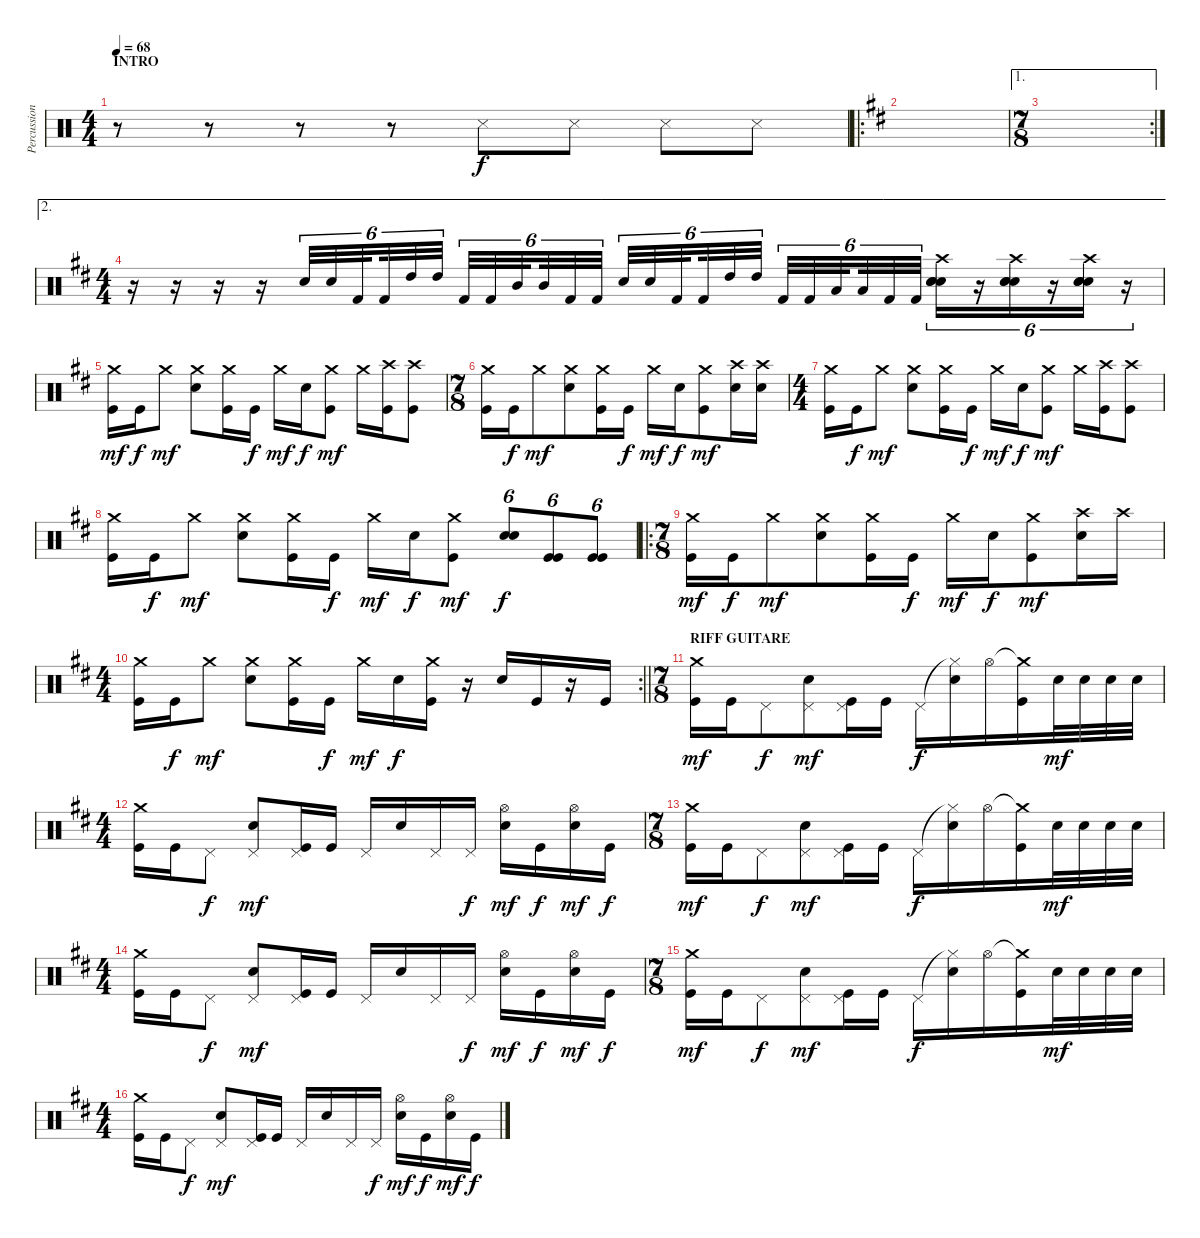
\track ("Percussions" "Percussion") {instrument percussion}
\staff {score}
\articulation defaults
\ts (4 4)
\section ("" "INTRO")
\tempo 68
\clef neutral
\ks c
r.8{dy f} r.8 r.8 r.8 "Metronome (hit)".8 "Metronome (hit)".8 "Metronome (hit)".8 "Metronome (hit)".8 |
\ro
\ks d
|
\ae 1
\rc 2
\ts (7 8)
|
\ae 2
\ts (4 4)
r.16 r.16 r.16 r.16 "Electric Snare (hit)".32{tu (6 4)} "Electric Snare (hit)".32{tu (6 4)} "Kick (hit) 2".32{tu (6 4) beam splitsecondary} "Kick (hit) 2".32{tu (6 4)} "High Tom (hit)".32{tu (6 4)} "High Tom (hit)".32{tu (6 4) beam splitsecondary} "Kick (hit) 2".32{tu (6 4)} "Kick (hit) 2".32{tu (6 4)} "Mid Tom (hit)".32{tu (6 4) beam splitsecondary} "Mid Tom (hit)".32{tu (6 4)} "Kick (hit) 2".32{tu (6 4)} "Kick (hit) 2".32{tu (6 4)} "Electric Snare (hit)".32{tu (6 4)} "Electric Snare (hit)".32{tu (6 4)} "Kick (hit) 2".32{tu (6 4) beam splitsecondary} "Kick (hit) 2".32{tu (6 4)} "High Tom (hit)".32{tu (6 4)} "High Tom (hit)".32{tu (6 4) beam splitsecondary} "Kick (hit) 2".32{tu (6 4)} "Kick (hit) 2".32{tu (6 4)} "Low Tom (hit)".32{tu (6 4) beam splitsecondary} "Low Tom (hit)".32{tu (6 4)} "Kick (hit) 2".32{tu (6 4)} "Kick (hit) 2".32{tu (6 4)} ("Crash high (hit)" "Electric Snare (hit)" "Electric Snare (hit)" "Electric Snare (hit)").16{tu (6 4)} r.16{tu (6 4)} ("Crash high (hit)" "Electric Snare (hit)" "Electric Snare (hit)" "Electric Snare (hit)").16{tu (6 4)} r.16{tu (6 4)} ("Crash high (hit)" "Electric Snare (hit)" "Electric Snare (hit)" "Electric Snare (hit)").16{tu (6 4)} r.16{tu (6 4)} |
("Crash medium (hit)" "Kick (hit)").16{dy mf} "Kick (hit)".16{dy f} "Crash medium (hit)".8{dy mf} ("Crash medium (hit)" "Electric Snare (hit)").8 ("Crash medium (hit)" "Kick (hit)").16 "Kick (hit)".16{dy f} "Crash medium (hit)".16{dy mf} "Electric Snare (hit)".16{dy f} ("Crash medium (hit)" "Kick (hit)").8{dy mf} "Crash medium (hit)".16 ("Crash high (hit)" "Kick (hit)").16 ("Crash high (hit)" "Kick (hit)").8 |
\ts (7 8)
("Crash medium (hit)" "Kick (hit)").16 "Kick (hit)".16{dy f} "Crash medium (hit)".8{dy mf} ("Crash medium (hit)" "Electric Snare (hit)").8 ("Crash medium (hit)" "Kick (hit)").16 "Kick (hit)".16{dy f} "Crash medium (hit)".16{dy mf} "Electric Snare (hit)".16{dy f} ("Crash medium (hit)" "Kick (hit)").8{dy mf} ("Crash high (hit)" "Electric Snare (hit)").16 ("Crash high (hit)" "Electric Snare (hit)").16 |
\ts (4 4)
("Crash medium (hit)" "Kick (hit)").16 "Kick (hit)".16{dy f} "Crash medium (hit)".8{dy mf} ("Crash medium (hit)" "Electric Snare (hit)").8 ("Crash medium (hit)" "Kick (hit)").16 "Kick (hit)".16{dy f} "Crash medium (hit)".16{dy mf} "Electric Snare (hit)".16{dy f} ("Crash medium (hit)" "Kick (hit)").8{dy mf} "Crash medium (hit)".16 ("Crash high (hit)" "Kick (hit)").16 ("Crash high (hit)" "Kick (hit)").8 |
("Crash medium (hit)" "Kick (hit)").16 "Kick (hit)".16{dy f} "Crash medium (hit)".8{dy mf} ("Crash medium (hit)" "Electric Snare (hit)").8 ("Crash medium (hit)" "Kick (hit)").16 "Kick (hit)".16{dy f} "Crash medium (hit)".16{dy mf} "Electric Snare (hit)".16{dy f} ("Crash medium (hit)" "Kick (hit)").8{dy mf} ("Electric Snare (hit)" "Electric Snare (hit)").8{tu (6 4) dy f} ("Kick (hit)" "Kick (hit)").8{tu (6 4)} ("Kick (hit)" "Kick (hit)").8{tu (6 4)} |
\ro
\ts (7 8)
("Crash medium (hit)" "Kick (hit)").16{dy mf} "Kick (hit)".16{dy f} "Crash medium (hit)".8{dy mf} ("Crash medium (hit)" "Electric Snare (hit)").8 ("Crash medium (hit)" "Kick (hit)").16 "Kick (hit)".16{dy f} "Crash medium (hit)".16{dy mf} "Electric Snare (hit)".16{dy f} ("Crash medium (hit)" "Kick (hit)").8{dy mf} ("Crash high (hit)" "Electric Snare (hit)").16 "Crash high (hit)".16 |
\rc 2
\ts (4 4)
\barLineRight lightlight
("Crash medium (hit)" "Kick (hit)").16 "Kick (hit)".16{dy f} "Crash medium (hit)".8{dy mf} ("Crash medium (hit)" "Electric Snare (hit)").8 ("Crash medium (hit)" "Kick (hit)").16 "Kick (hit)".16{dy f} "Crash medium (hit)".16{dy mf} "Electric Snare (hit)".16{dy f} ("Crash medium (hit)" "Kick (hit)").16 r.16 "Electric Snare (hit)".16 "Kick (hit)".16 r.16 "Kick (hit)".16 |
\ts (7 8)
\section ("" "RIFF GUITARE")
("Crash medium (hit)" "Kick (hit)").16{dy mf} "Kick (hit)".16 "Pedal Hi-Hat (hit)".8{dy f} ("Pedal Hi-Hat (hit)" "Electric Snare (hit)").8{dy mf} ("Pedal Hi-Hat (hit)" "Kick (hit)").16 "Kick (hit)".16 "Pedal Hi-Hat (hit)".16{dy f} ("Hi-Hat (closed)"{t} "Electric Snare (hit)").16 "Hi-Hat (open)".16 ("Crash medium (hit)"{t} "Kick (hit)").16 "Electric Snare (hit)".32{dy mf} "Electric Snare (hit)".32 "Electric Snare (hit)".32 "Electric Snare (hit)".32 |
\ts (4 4)
("Crash medium (hit)" "Kick (hit)").16 "Kick (hit)".16 "Pedal Hi-Hat (hit)".8{dy f} ("Pedal Hi-Hat (hit)" "Electric Snare (hit)").8{dy mf} ("Pedal Hi-Hat (hit)" "Kick (hit)").16 "Kick (hit)".16 "Pedal Hi-Hat (hit)".16 "Electric Snare (hit)".16 "Pedal Hi-Hat (hit)".16 "Pedal Hi-Hat (hit)".16{dy f} ("Hi-Hat (open)" "Electric Snare (hit)").16{dy mf} "Kick (hit)".16{dy f} ("Hi-Hat (open)" "Electric Snare (hit)").16{dy mf} "Kick (hit)".16{dy f} |
\ts (7 8)
("Crash medium (hit)" "Kick (hit)").16{dy mf} "Kick (hit)".16 "Pedal Hi-Hat (hit)".8{dy f} ("Pedal Hi-Hat (hit)" "Electric Snare (hit)").8{dy mf} ("Pedal Hi-Hat (hit)" "Kick (hit)").16 "Kick (hit)".16 "Pedal Hi-Hat (hit)".16{dy f} ("Hi-Hat (closed)"{t} "Electric Snare (hit)").16 "Hi-Hat (open)".16 ("Crash medium (hit)"{t} "Kick (hit)").16 "Electric Snare (hit)".32{dy mf} "Electric Snare (hit)".32 "Electric Snare (hit)".32 "Electric Snare (hit)".32 |
\ts (4 4)
("Crash medium (hit)" "Kick (hit)").16 "Kick (hit)".16 "Pedal Hi-Hat (hit)".8{dy f} ("Pedal Hi-Hat (hit)" "Electric Snare (hit)").8{dy mf} ("Pedal Hi-Hat (hit)" "Kick (hit)").16 "Kick (hit)".16 "Pedal Hi-Hat (hit)".16 "Electric Snare (hit)".16 "Pedal Hi-Hat (hit)".16 "Pedal Hi-Hat (hit)".16{dy f} ("Hi-Hat (open)" "Electric Snare (hit)").16{dy mf} "Kick (hit)".16{dy f} ("Hi-Hat (open)" "Electric Snare (hit)").16{dy mf} "Kick (hit)".16{dy f} |
\ts (7 8)
("Crash medium (hit)" "Kick (hit)").16{dy mf} "Kick (hit)".16 "Pedal Hi-Hat (hit)".8{dy f} ("Pedal Hi-Hat (hit)" "Electric Snare (hit)").8{dy mf} ("Pedal Hi-Hat (hit)" "Kick (hit)").16 "Kick (hit)".16 "Pedal Hi-Hat (hit)".16{dy f} ("Hi-Hat (closed)"{t} "Electric Snare (hit)").16 "Hi-Hat (open)".16 ("Crash medium (hit)"{t} "Kick (hit)").16 "Electric Snare (hit)".32{dy mf} "Electric Snare (hit)".32 "Electric Snare (hit)".32 "Electric Snare (hit)".32 |
\ts (4 4)
("Crash medium (hit)" "Kick (hit)").16 "Kick (hit)".16 "Pedal Hi-Hat (hit)".8{dy f} ("Pedal Hi-Hat (hit)" "Electric Snare (hit)").8{dy mf} ("Pedal Hi-Hat (hit)" "Kick (hit)").16 "Kick (hit)".16 "Pedal Hi-Hat (hit)".16 "Electric Snare (hit)".16 "Pedal Hi-Hat (hit)".16 "Pedal Hi-Hat (hit)".16{dy f} ("Hi-Hat (open)" "Electric Snare (hit)").16{dy mf} "Kick (hit)".16{dy f} ("Hi-Hat (open)" "Electric Snare (hit)").16{dy mf} "Kick (hit)".16{dy f}
